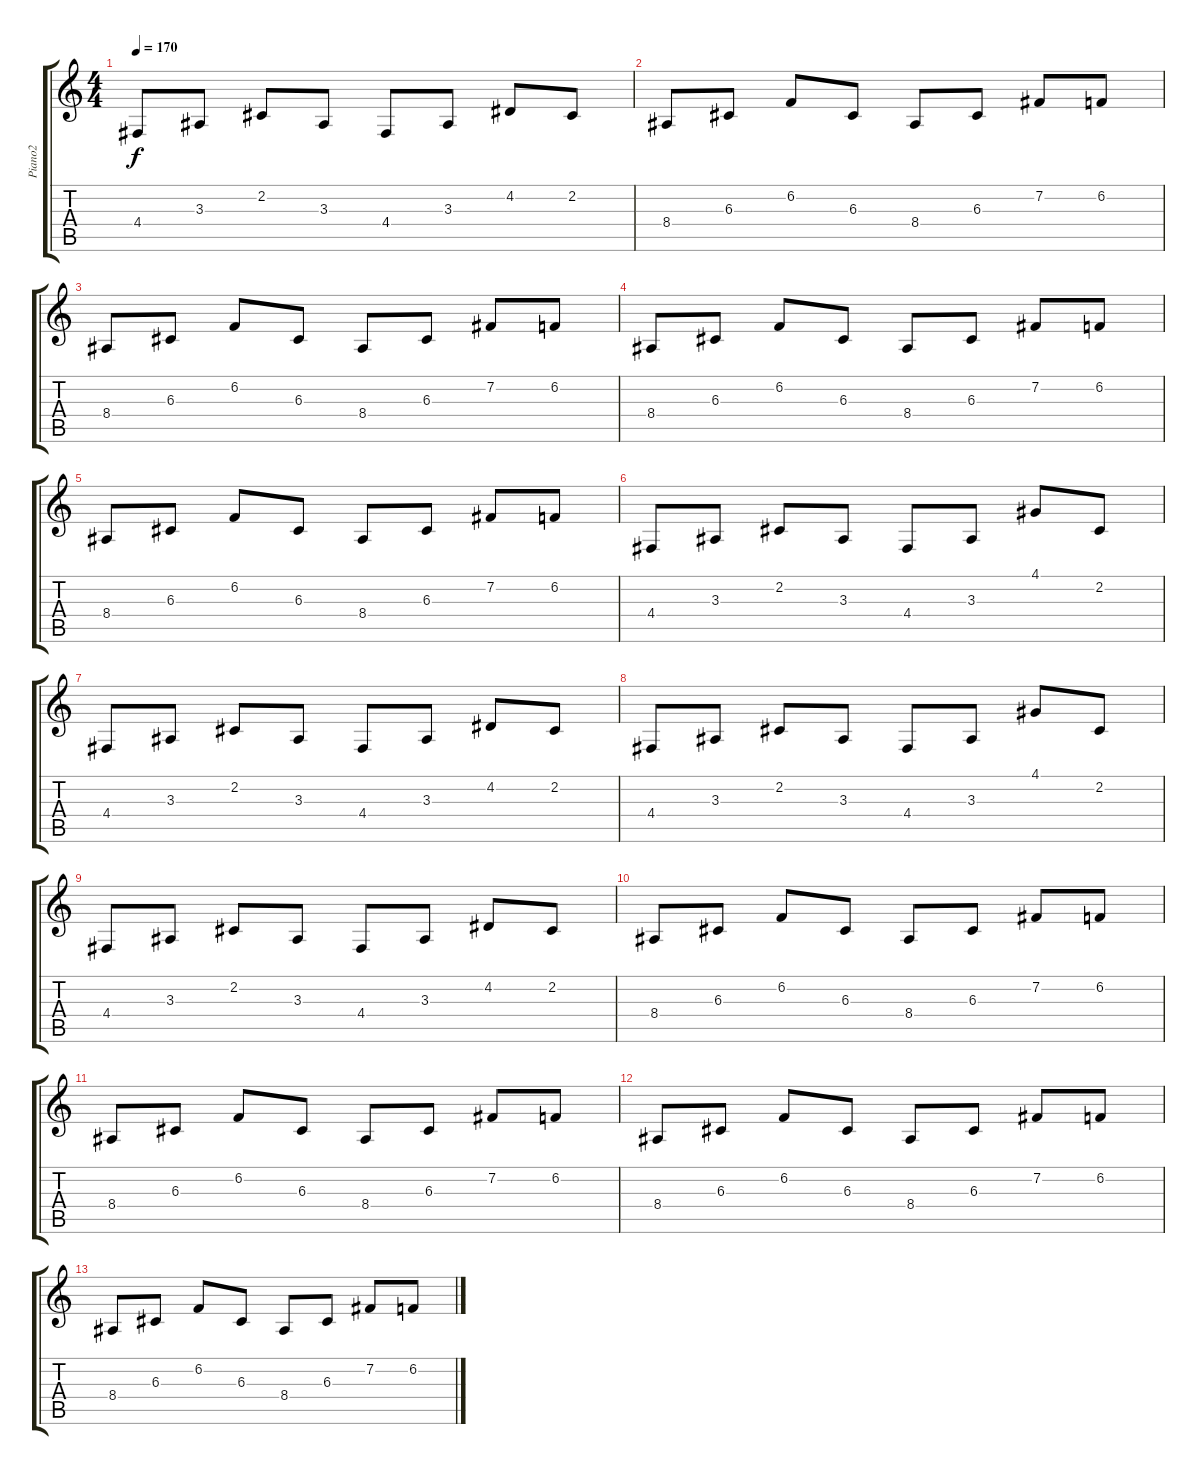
\track ("Piano2" "Piano2") {instrument electricgrandpiano}
\staff {score tabs}
\tuning (E4 B3 G3 D3 A2 E2) {hide}
\ts (4 4)
\tempo 170
\clef g2
\ks c
4.4.8{dy f} 3.3.8 2.2.8 3.3.8 4.4.8 3.3.8 4.2.8 2.2.8 |
8.4.8 6.3.8 6.2.8 6.3.8 8.4.8 6.3.8 7.2.8 6.2.8 |
8.4.8 6.3.8 6.2.8 6.3.8 8.4.8 6.3.8 7.2.8 6.2.8 |
8.4.8 6.3.8 6.2.8 6.3.8 8.4.8 6.3.8 7.2.8 6.2.8 |
8.4.8 6.3.8 6.2.8 6.3.8 8.4.8 6.3.8 7.2.8 6.2.8 |
4.4.8 3.3.8 2.2.8 3.3.8 4.4.8 3.3.8 4.1.8 2.2.8 |
4.4.8 3.3.8 2.2.8 3.3.8 4.4.8 3.3.8 4.2.8 2.2.8 |
4.4.8 3.3.8 2.2.8 3.3.8 4.4.8 3.3.8 4.1.8 2.2.8 |
4.4.8 3.3.8 2.2.8 3.3.8 4.4.8 3.3.8 4.2.8 2.2.8 |
8.4.8 6.3.8 6.2.8 6.3.8 8.4.8 6.3.8 7.2.8 6.2.8 |
8.4.8 6.3.8 6.2.8 6.3.8 8.4.8 6.3.8 7.2.8 6.2.8 |
8.4.8 6.3.8 6.2.8 6.3.8 8.4.8 6.3.8 7.2.8 6.2.8 |
8.4.8 6.3.8 6.2.8 6.3.8 8.4.8 6.3.8 7.2.8 6.2.8
